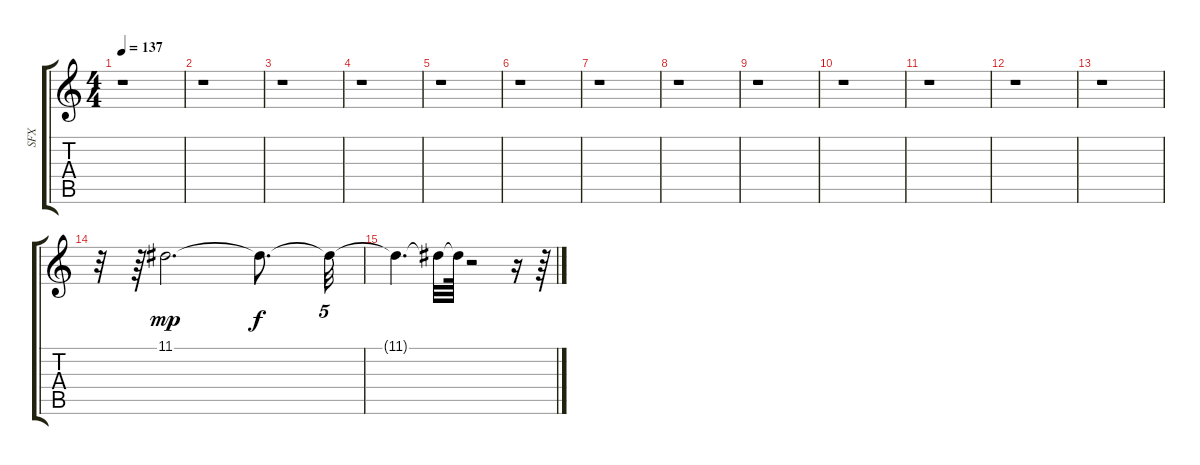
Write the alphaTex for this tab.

\track ("SFX" "SFX") {instrument englishhorn}
\staff {score tabs}
\tuning (E4 B3 G3 D3 A2 E2) {hide}
\ts (4 4)
\tempo 137
\clef g2
\ks c
r.1{dy f} |
r.1 |
r.1 |
r.1 |
r.1 |
r.1 |
r.1 |
r.1 |
r.1 |
r.1 |
r.1 |
r.1 |
r.1 |
r.32 r.64 11.1.2{d dy mp} 11.1{t}.8{d dy f} 11.1{t}.32{tu (5 4)} |
11.1{t}.4{d} 11.1{t}.32 11.1{t}.64 r.2 r.16 r.64
